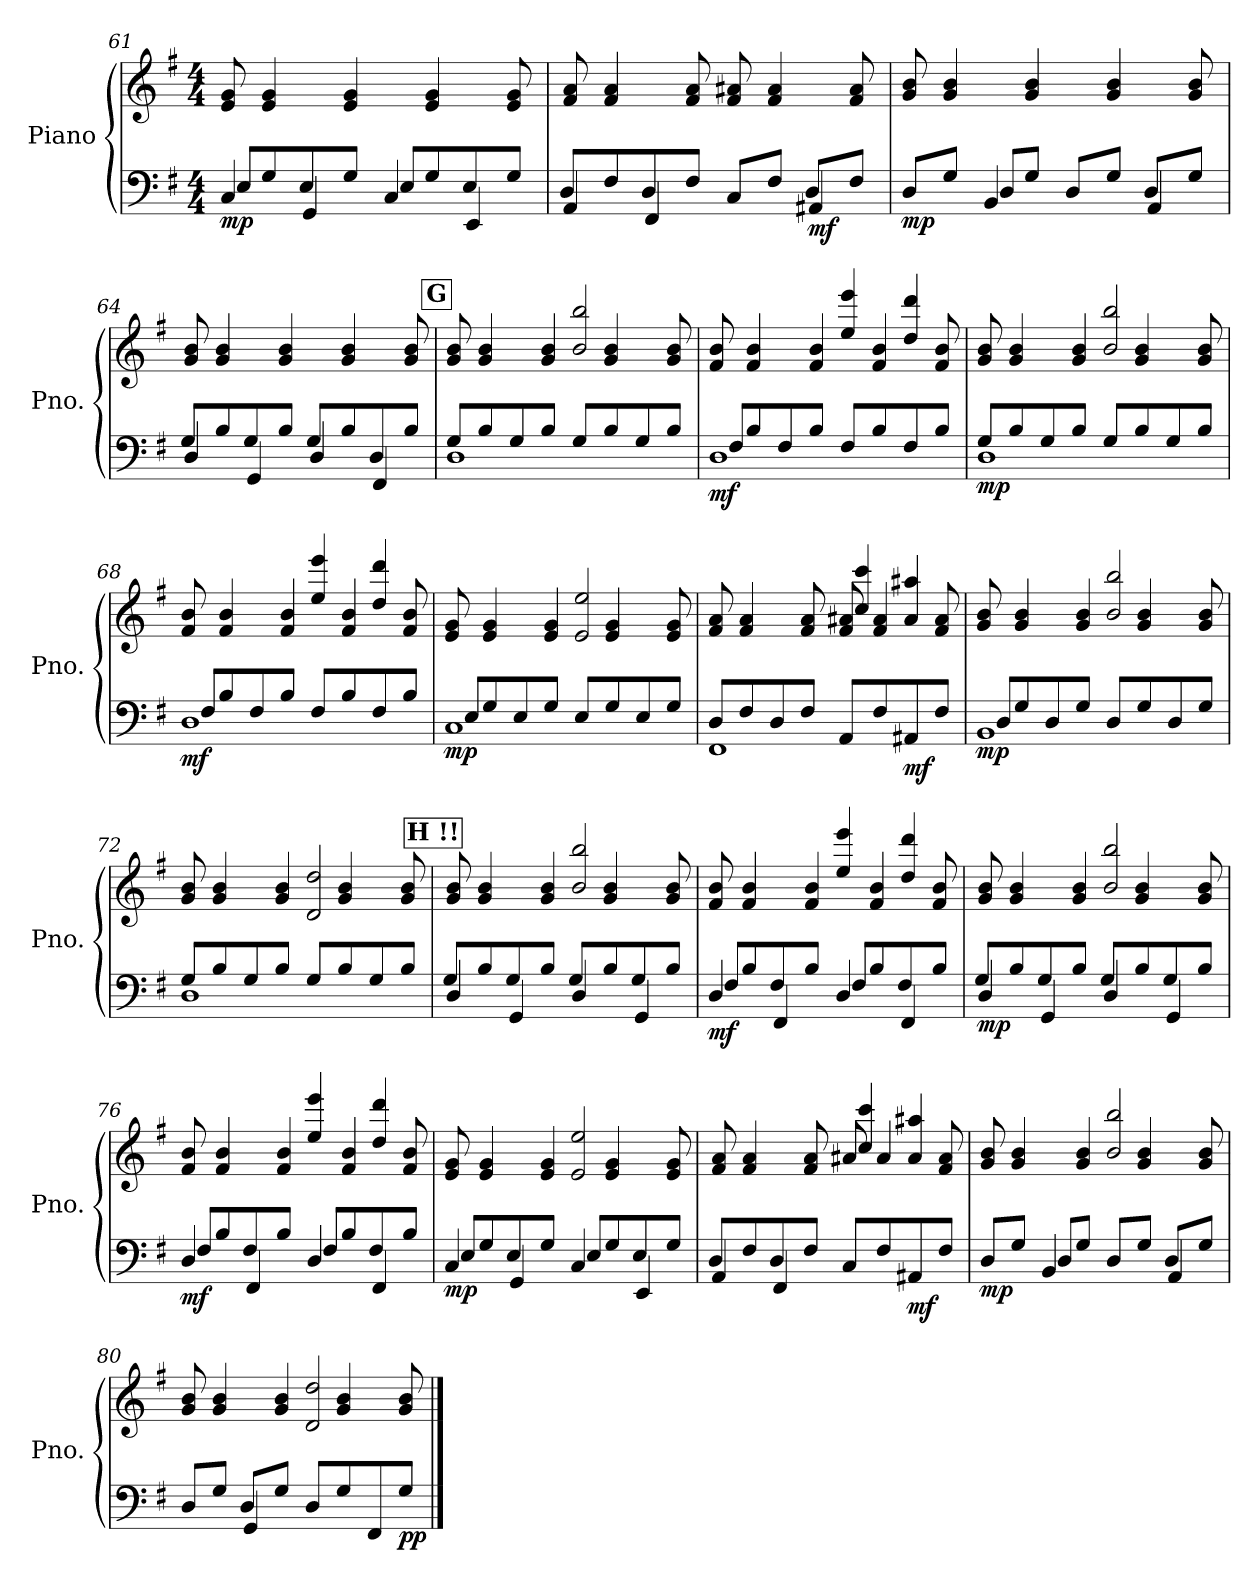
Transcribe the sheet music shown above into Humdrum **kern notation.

**kern	**kern	**dynam
*part1	*part1	*part1
*staff2	*staff1	*staff1/2
*I"Piano	*	*
*I'Pno.	*	*
!!LO:LB:g=z
*clefF4	*clefG2	*
*k[f#]	*k[f#]	*
*M4/4	*M4/4	*
=61	=61	=61
*^	*	*
!	!	!	!LO:DY:b=2
4C/	8E/L	8e/ 8g/	mp
.	8G/	4e/ 4g/	.
4GG/	8E/	.	.
.	8G/J	4e/ 4g/	.
4C/	8E/L	.	.
.	8G/	4e/ 4g/	.
4EE/	8E/	.	.
.	8G/J	8e/ 8g/	.
=62	=62	=62	=62
4AA/	8D/L	8f#/ 8a/	.
.	8F#/	4f#/ 4a/	.
4FF#/	8D/	.	.
.	8F#/J	8f#/ 8a/	.
8C/L	4ryy	8f#/ 8a#X/	.
8F#/J	.	4f#/ 4a#/	.
!	!	!	!LO:DY:b=2
4AA#X/	8D/L	.	mf
.	8F#/J	8f#/ 8a#/	.
=63	=63	=63	=63
!	!	!	!LO:DY:b=2
8D/L	4ryy	8g/ 8b/	mp
8G/J	.	4g/ 4b/	.
4BB/	8D/L	.	.
.	8G/J	4g/ 4b/	.
8D/L	4ryy	.	.
8G/J	.	4g/ 4b/	.
4AA/	8D/L	.	.
.	8G/J	8g/ 8b/	.
=64	=64	=64	=64
4D/	8G/L	8g/ 8b/	.
.	8B/	4g/ 4b/	.
4GG/	8G/	.	.
.	8B/J	4g/ 4b/	.
4D/	8G/L	.	.
.	8B/	4g/ 4b/	.
4FF#/	8D/	.	.
.	8B/J	8g/ 8b/	.
!!LO:LB:g=z
!!LO:REH:place=s1:a:B:fs=14:t=G
=65	=65	=65	=65
*	*	*^	*
1D	8G/L	8g/ 8b/	2ryy	.
.	8B/	4g/ 4b/	.	.
.	8G/	.	.	.
.	8B/J	4g/ 4b/	.	.
.	8G/L	.	2b/ 2bb/	.
.	8B/	4g/ 4b/	.	.
.	8G/	.	.	.
.	8B/J	8g/ 8b/	.	.
=66	=66	=66	=66	=66
!	!	!	!	!LO:DY:b=2
1D	8F#/L	8f#/ 8b/	2ryy	mf
.	8B/	4f#/ 4b/	.	.
.	8F#/	.	.	.
.	8B/J	4f#/ 4b/	.	.
.	8F#/L	.	4ee/ 4eee/	.
.	8B/	4f#/ 4b/	.	.
.	8F#/	.	4dd/ 4ddd/	.
.	8B/J	8f#/ 8b/	.	.
=67	=67	=67	=67	=67
!	!	!	!	!LO:DY:b=2
1D	8G/L	8g/ 8b/	2ryy	mp
.	8B/	4g/ 4b/	.	.
.	8G/	.	.	.
.	8B/J	4g/ 4b/	.	.
.	8G/L	.	2b/ 2bb/	.
.	8B/	4g/ 4b/	.	.
.	8G/	.	.	.
.	8B/J	8g/ 8b/	.	.
=68	=68	=68	=68	=68
!	!	!	!	!LO:DY:b=2
1D	8F#/L	8f#/ 8b/	2ryy	mf
.	8B/	4f#/ 4b/	.	.
.	8F#/	.	.	.
.	8B/J	4f#/ 4b/	.	.
.	8F#/L	.	4ee/ 4eee/	.
.	8B/	4f#/ 4b/	.	.
.	8F#/	.	4dd/ 4ddd/	.
.	8B/J	8f#/ 8b/	.	.
!!LO:PB:g=z	!!
=69	=69	=69	=69	=69
!	!	!	!	!LO:DY:b=2
1C	8E/L	8e/ 8g/	2ryy	mp
.	8G/	4e/ 4g/	.	.
.	8E/	.	.	.
.	8G/J	4e/ 4g/	.	.
.	8E/L	.	2e/ 2ee/	.
.	8G/	4e/ 4g/	.	.
.	8E/	.	.	.
.	8G/J	8e/ 8g/	.	.
=70	=70	=70	=70	=70
1FF#	8D/L	8f#/ 8a/	2ryy	.
.	8F#/	4f#/ 4a/	.	.
.	8D/	.	.	.
.	8F#/J	8f#/ 8a/	.	.
.	8AA/L	8f#/ 8a#X/	4cc/ 4ccc/	.
.	8F#/	4f#/ 4a#/	.	.
!	!	!	!	!LO:DY:b=2
.	8AA#X/	.	4a#/ 4aa#X/	mf
.	8F#/J	8f#/ 8a#/	.	.
=71	=71	=71	=71	=71
!	!	!	!	!LO:DY:b=2
1BB	8D/L	8g/ 8b/	2ryy	mp
.	8G/	4g/ 4b/	.	.
.	8D/	.	.	.
.	8G/J	4g/ 4b/	.	.
.	8D/L	.	2b/ 2bb/	.
.	8G/	4g/ 4b/	.	.
.	8D/	.	.	.
.	8G/J	8g/ 8b/	.	.
=72	=72	=72	=72	=72
1D	8G/L	8g/ 8b/	2ryy	.
.	8B/	4g/ 4b/	.	.
.	8G/	.	.	.
.	8B/J	4g/ 4b/	.	.
.	8G/L	.	2d/ 2dd/	.
.	8B/	4g/ 4b/	.	.
.	8G/	.	.	.
.	8B/J	8g/ 8b/	.	.
!!LO:LB:g=z	!!
!!LO:REH:place=s1:a:B:fs=14:t=H	!!
=73	=73	=73	=73	=73
4D/	8G/L	8g/ 8b/	2ryy	.
.	8B/	4g/ 4b/	.	.
4GG/	8G/	.	.	.
.	8B/J	4g/ 4b/	.	.
4D/	8G/L	.	2b/ 2bb/	.
.	8B/	4g/ 4b/	.	.
4GG/	8G/	.	.	.
.	8B/J	8g/ 8b/	.	.
=74	=74	=74	=74	=74
!	!	!	!	!LO:DY:b=2
4D/	8F#/L	8f#/ 8b/	2ryy	mf
.	8B/	4f#/ 4b/	.	.
4FF#/	8F#/	.	.	.
.	8B/J	4f#/ 4b/	.	.
4D/	8F#/L	.	4ee/ 4eee/	.
.	8B/	4f#/ 4b/	.	.
4FF#/	8F#/	.	4dd/ 4ddd/	.
.	8B/J	8f#/ 8b/	.	.
=75	=75	=75	=75	=75
!	!	!	!	!LO:DY:b=2
4D/	8G/L	8g/ 8b/	2ryy	mp
.	8B/	4g/ 4b/	.	.
4GG/	8G/	.	.	.
.	8B/J	4g/ 4b/	.	.
4D/	8G/L	.	2b/ 2bb/	.
.	8B/	4g/ 4b/	.	.
4GG/	8G/	.	.	.
.	8B/J	8g/ 8b/	.	.
=76	=76	=76	=76	=76
!	!	!	!	!LO:DY:b=2
4D/	8F#/L	8f#/ 8b/	2ryy	mf
.	8B/	4f#/ 4b/	.	.
4FF#/	8F#/	.	.	.
.	8B/J	4f#/ 4b/	.	.
4D/	8F#/L	.	4ee/ 4eee/	.
.	8B/	4f#/ 4b/	.	.
4FF#/	8F#/	.	4dd/ 4ddd/	.
.	8B/J	8f#/ 8b/	.	.
!!LO:LB:g=z	!!
=77	=77	=77	=77	=77
!	!	!	!	!LO:DY:b=2
4C/	8E/L	8e/ 8g/	2ryy	mp
.	8G/	4e/ 4g/	.	.
4GG/	8E/	.	.	.
.	8G/J	4e/ 4g/	.	.
4C/	8E/L	.	2e/ 2ee/	.
.	8G/	4e/ 4g/	.	.
4EE/	8E/	.	.	.
.	8G/J	8e/ 8g/	.	.
=78	=78	=78	=78	=78
4AA/	8D/L	8f#/ 8a/	2ryy	.
.	8F#/	4f#/ 4a/	.	.
4FF#/	8D/	.	.	.
.	8F#/J	8f#/ 8a/	.	.
8C/L	2ryy	8a#X/	4cc/ 4ccc/	.
8F#/	.	4a#/	.	.
!	!	!	!	!LO:DY:b=2
8AA#X/	.	.	4a#/ 4aa#X/	mf
8F#/J	.	8f#/ 8a#/	.	.
=79	=79	=79	=79	=79
!	!	!	!	!LO:DY:b=2
8D/L	4ryy	8g/ 8b/	2ryy	mp
8G/J	.	4g/ 4b/	.	.
4BB/	8D/L	.	.	.
.	8G/J	4g/ 4b/	.	.
8D/L	4ryy	.	2b/ 2bb/	.
8G/J	.	4g/ 4b/	.	.
4AA/	8D/L	.	.	.
.	8G/J	8g/ 8b/	.	.
=80	=80	=80	=80	=80
8D/L	4ryy	8g/ 8b/	2ryy	.
8G/J	.	4g/ 4b/	.	.
4GG/	8D/L	.	.	.
.	8G/J	4g/ 4b/	.	.
8D/L	2ryy	.	2d/ 2dd/	.
8G/	.	4g/ 4b/	.	.
8FF#/	.	.	.	.
!	!	!	!	!LO:DY:b=2
8G/J	.	8g/ 8b/	.	pp
*v	*v	*	*	*
*	*v	*v	*
==	==	==
*-	*-	*-
